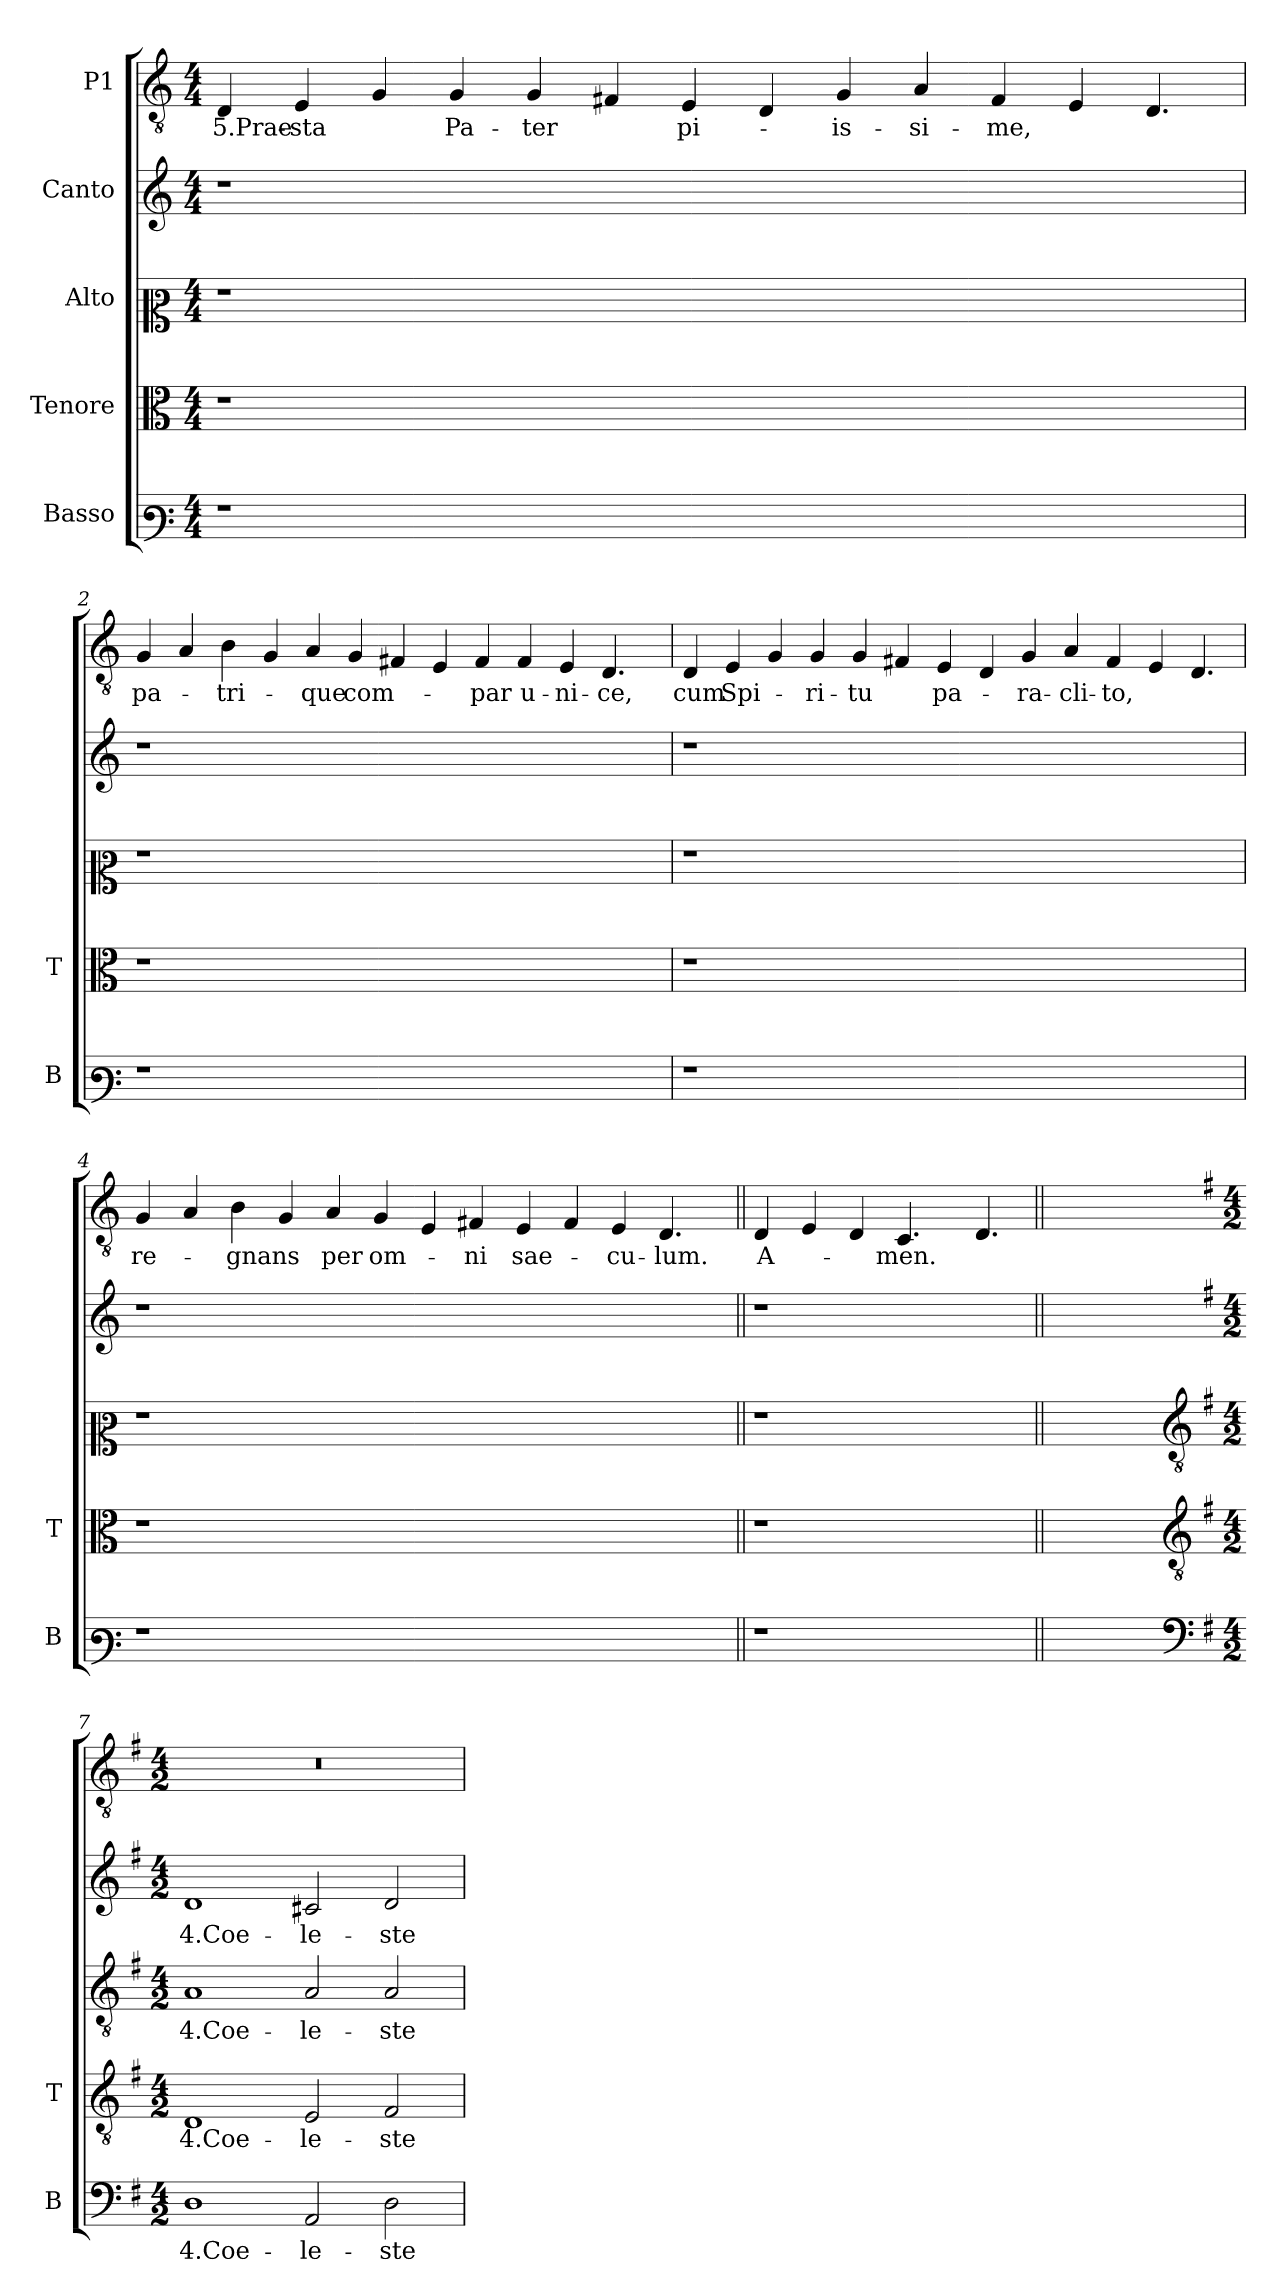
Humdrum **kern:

**kern	**text	**kern	**text	**kern	**text	**kern	**text	**kern	**text
*part5	*part5	*part4	*part4	*part3	*part3	*part2	*part2	*part1	*part1
*staff5	*staff5	*staff4	*staff4	*staff3	*staff3	*staff2	*staff2	*staff1	*staff1
*I"Basso	*	*I"Tenore	*	*I"Alto	*	*I"Canto	*	*I"P1	*
*I'B	*	*I'T	*	*	*	*	*	*	*
*clefF3	*	*clefC3	*	*clefC2	*	*clefG2	*	*clefGv2	*
*	*	*ITrd7c12	*	*ITrd7c12	*	*	*	*ITrd7c12	*
*k[]	*	*k[]	*	*k[]	*	*k[]	*	*k[]	*
*C:	*	*C:	*	*C:	*	*C:	*	*C:	*
*M4/4	*	*M4/4	*	*M4/4	*	*M4/4	*	*M4/4	*
=1	=1	=1	=1	=1	=1	=1	=1	=1	=1
!LO:N:vis=1	!	!LO:N:vis=1	!	!LO:N:vis=1	!	!LO:N:vis=1	!	!LO:N:head=solid	!LO:LY:b
1r	.	1r	.	1r	.	1r	.	4DD/	-5.Prae-
!	!	!	!	!	!	!	!	!LO:N:head=solid	!LO:LY:b
.	.	.	.	.	.	.	.	4EE/	sta
!	!	!	!	!	!	!	!	!LO:N:head=solid	!
.	.	.	.	.	.	.	.	4GG/	.
!	!	!	!	!	!	!	!	!LO:N:head=solid	!LO:LY:b
.	.	.	.	.	.	.	.	4GG/	-Pa-
!	!	!	!	!	!	!	!	!LO:N:head=solid	!LO:LY:b
0ryy	.	0ryy	.	0ryy	.	0ryy	.	4GG/	-ter
!	!	!	!	!	!	!	!	!LO:N:head=solid	!
.	.	.	.	.	.	.	.	4FF#X/	.
!	!	!	!	!	!	!	!	!LO:N:head=solid	!LO:LY:b
.	.	.	.	.	.	.	.	4EE/	pi-
!	!	!	!	!	!	!	!	!LO:N:head=solid	!
.	.	.	.	.	.	.	.	4DD/	.
!	!	!	!	!	!	!	!	!LO:N:head=solid	!LO:LY:b
.	.	.	.	.	.	.	.	4GG/	-is-
!	!	!	!	!	!	!	!	!LO:N:head=solid	!LO:LY:b
.	.	.	.	.	.	.	.	4AA/	-si-
!	!	!	!	!	!	!	!	!LO:N:head=solid	!LO:LY:b
.	.	.	.	.	.	.	.	4FF#/	me,
!	!	!	!	!	!	!	!	!LO:N:head=solid	!
.	.	.	.	.	.	.	.	4EE/	.
!	!	!	!	!	!	!	!	!LO:N:head=solid	!
4.ryy	.	4.ryy	.	4.ryy	.	4.ryy	.	4.DD/	.
=2`	=2`	=2`	=2`	=2`	=2`	=2`	=2`	=2`	=2`
!LO:N:vis=1	!	!LO:N:vis=1	!	!LO:N:vis=1	!	!LO:N:vis=1	!	!LO:N:head=solid	!LO:LY:b
1r	.	1r	.	1r	.	1r	.	4GG/	-pa-
!	!	!	!	!	!	!	!	!LO:N:head=solid	!
.	.	.	.	.	.	.	.	4AA/	.
!	!	!	!	!	!	!	!	!LO:N:head=solid	!LO:LY:b
.	.	.	.	.	.	.	.	4BB\	tri-
!	!	!	!	!	!	!	!	!LO:N:head=solid	!
.	.	.	.	.	.	.	.	4GG/	.
!	!	!	!	!	!	!	!	!LO:N:head=solid	!LO:LY:b
0ryy	.	0ryy	.	0ryy	.	0ryy	.	4AA/	que
!	!	!	!	!	!	!	!	!LO:N:head=solid	!LO:LY:b
.	.	.	.	.	.	.	.	4GG/	-com-
!	!	!	!	!	!	!	!	!LO:N:head=solid	!
.	.	.	.	.	.	.	.	4FF#X/	.
!	!	!	!	!	!	!	!	!LO:N:head=solid	!
.	.	.	.	.	.	.	.	4EE/	.
!	!	!	!	!	!	!	!	!LO:N:head=solid	!LO:LY:b
.	.	.	.	.	.	.	.	4FF#/	par
!	!	!	!	!	!	!	!	!LO:N:head=solid	!LO:LY:b
.	.	.	.	.	.	.	.	4FF#/	-u-
!	!	!	!	!	!	!	!	!LO:N:head=solid	!LO:LY:b
.	.	.	.	.	.	.	.	4EE/	-ni-
!	!	!	!	!	!	!	!	!LO:N:head=solid	!LO:LY:b
.	.	.	.	.	.	.	.	4.DD/	ce,
8ryy	.	8ryy	.	8ryy	.	8ryy	.	.	.
!!LO:LB:g=z
=3`	=3`	=3`	=3`	=3`	=3`	=3`	=3`	=3`	=3`
!LO:N:vis=1	!	!LO:N:vis=1	!	!LO:N:vis=1	!	!LO:N:vis=1	!	!LO:N:head=solid	!LO:LY:b
1r	.	1r	.	1r	.	1r	.	4DD/	cum
!	!	!	!	!	!	!	!	!LO:N:head=solid	!LO:LY:b
.	.	.	.	.	.	.	.	4EE/	Spi-
!	!	!	!	!	!	!	!	!LO:N:head=solid	!
.	.	.	.	.	.	.	.	4GG/	.
!	!	!	!	!	!	!	!	!LO:N:head=solid	!LO:LY:b
.	.	.	.	.	.	.	.	4GG/	-ri-
!	!	!	!	!	!	!	!	!LO:N:head=solid	!LO:LY:b
0ryy	.	0ryy	.	0ryy	.	0ryy	.	4GG/	-tu
!	!	!	!	!	!	!	!	!LO:N:head=solid	!
.	.	.	.	.	.	.	.	4FF#X/	.
!	!	!	!	!	!	!	!	!LO:N:head=solid	!LO:LY:b
.	.	.	.	.	.	.	.	4EE/	pa-
!	!	!	!	!	!	!	!	!LO:N:head=solid	!
.	.	.	.	.	.	.	.	4DD/	.
!	!	!	!	!	!	!	!	!LO:N:head=solid	!LO:LY:b
.	.	.	.	.	.	.	.	4GG/	-ra-
!	!	!	!	!	!	!	!	!LO:N:head=solid	!LO:LY:b
.	.	.	.	.	.	.	.	4AA/	-cli-
!	!	!	!	!	!	!	!	!LO:N:head=solid	!LO:LY:b
.	.	.	.	.	.	.	.	4FF#/	to,
!	!	!	!	!	!	!	!	!LO:N:head=solid	!
.	.	.	.	.	.	.	.	4EE/	.
!	!	!	!	!	!	!	!	!LO:N:head=solid	!
4.ryy	.	4.ryy	.	4.ryy	.	4.ryy	.	4.DD/	.
=4`	=4`	=4`	=4`	=4`	=4`	=4`	=4`	=4`	=4`
!LO:N:vis=1	!	!LO:N:vis=1	!	!LO:N:vis=1	!	!LO:N:vis=1	!	!LO:N:head=solid	!LO:LY:b
1r	.	1r	.	1r	.	1r	.	4GG/	-re-
!	!	!	!	!	!	!	!	!LO:N:head=solid	!
.	.	.	.	.	.	.	.	4AA/	.
!	!	!	!	!	!	!	!	!LO:N:head=solid	!LO:LY:b
.	.	.	.	.	.	.	.	4BB\	-gnans
!	!	!	!	!	!	!	!	!LO:N:head=solid	!
.	.	.	.	.	.	.	.	4GG/	.
!	!	!	!	!	!	!	!	!LO:N:head=solid	!LO:LY:b
0ryy	.	0ryy	.	0ryy	.	0ryy	.	4AA/	per
!	!	!	!	!	!	!	!	!LO:N:head=solid	!LO:LY:b
.	.	.	.	.	.	.	.	4GG/	-om-
!	!	!	!	!	!	!	!	!LO:N:head=solid	!
.	.	.	.	.	.	.	.	4EE/	.
!	!	!	!	!	!	!	!	!LO:N:head=solid	!LO:LY:b
.	.	.	.	.	.	.	.	4FF#X/	ni
!	!	!	!	!	!	!	!	!LO:N:head=solid	!LO:LY:b
.	.	.	.	.	.	.	.	4EE/	-sae-
!	!	!	!	!	!	!	!	!LO:N:head=solid	!
.	.	.	.	.	.	.	.	4FF#/	.
!	!	!	!	!	!	!	!	!LO:N:head=solid	!LO:LY:b
.	.	.	.	.	.	.	.	4EE/	-cu-
!	!	!	!	!	!	!	!	!LO:N:head=solid	!LO:LY:b
.	.	.	.	.	.	.	.	4.DD/	lum.
8ryy	.	8ryy	.	8ryy	.	8ryy	.	.	.
=5||	=5||	=5||	=5||	=5||	=5||	=5||	=5||	=5||	=5||
!LO:N:vis=1	!	!LO:N:vis=1	!	!LO:N:vis=1	!	!LO:N:vis=1	!	!LO:N:head=solid	!LO:LY:b
1r	.	1r	.	1r	.	1r	.	4DD/	A-
!	!	!	!	!	!	!	!	!LO:N:head=solid	!
.	.	.	.	.	.	.	.	4EE/	.
!	!	!	!	!	!	!	!	!LO:N:head=solid	!
.	.	.	.	.	.	.	.	4DD/	.
!	!	!	!	!	!	!	!	!LO:N:head=solid	!LO:LY:b
.	.	.	.	.	.	.	.	4.CC/	-men.
2ryy	.	2ryy	.	2ryy	.	2ryy	.	.	.
!	!	!	!	!	!	!	!	!LO:N:head=solid	!
.	.	.	.	.	.	.	.	4.DD/	.
!!LO:LB:g=z
=6||	=6||	=6||	=6||	=6||	=6||	=6||	=6||	=6||	=6||
1ryy	.	1ryy	.	1ryy	.	1ryy	.	1ryy	.
=7-	=7-	=7-	=7-	=7-	=7-	=7-	=7-	=7-	=7-
*clefF4	*	*clefGv2	*	*clefGv2	*	*	*	*	*
*k[f#]	*	*k[f#]	*	*k[f#]	*	*k[f#]	*	*k[f#]	*
*G:	*	*G:	*	*G:	*	*G:	*	*G:	*
*M4/2	*	*M4/2	*	*M4/2	*	*M4/2	*	*M4/2	*
!	!LO:LY:b	!	!LO:LY:b	!	!LO:LY:b	!	!LO:LY:b	!LO:N:vis=1	!
1D	4.Coe-	1DD	4.Coe-	1AA	4.Coe-	1d	4.Coe-	0r	.
!	!LO:LY:b	!	!LO:LY:b	!	!LO:LY:b	!	!LO:LY:b	!	!
2AA/	-le-	2EE/	-le-	2AA/	-le-	2c#X/	-le-	.	.
!	!LO:LY:b	!	!LO:LY:b	!	!LO:LY:b	!	!LO:LY:b	!	!
2D\	ste	2FF#/	ste	2AA/	ste	2d/	ste	.	.
=	=	=	=	=	=	=	=	=	=
*-	*-	*-	*-	*-	*-	*-	*-	*-	*-
